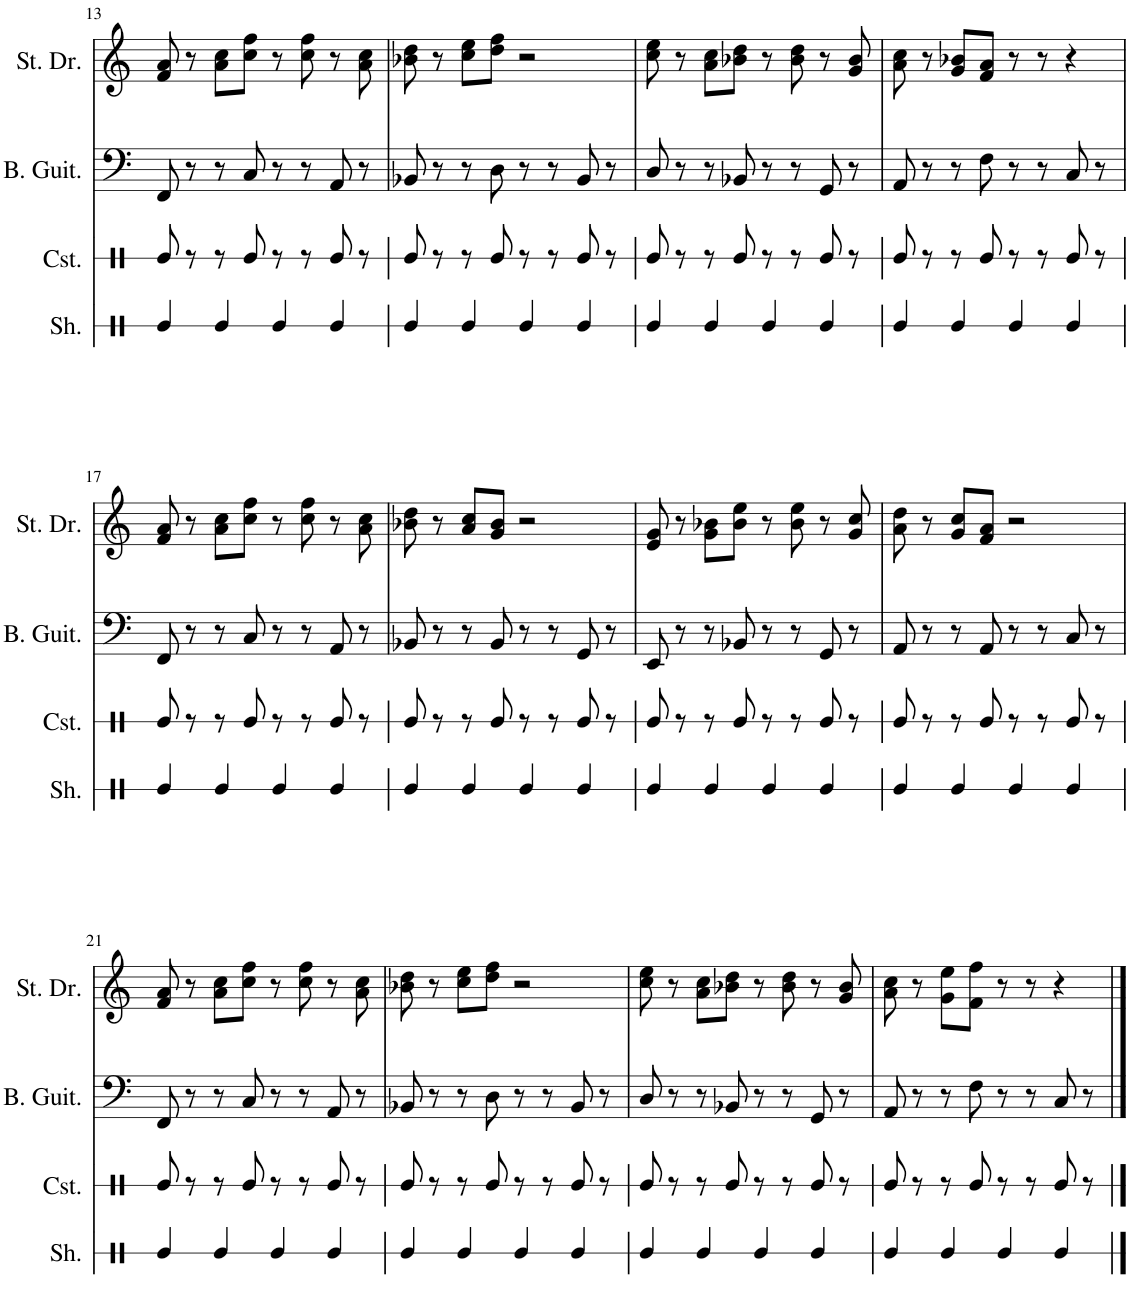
**kern	**kern	**kern	**kern
*part4	*part3	*part2	*part1
*staff4	*staff3	*staff2	*staff1
*I"Shaker	*I"Castanets	*I"Bass Guitar	*I"Steel Drums
*I'Sh.	*I'Cst.	*I'B. Guit.	*I'St. Dr.
!!LO:PB:g=z
*clefX	*clefX	*clefF4	*clefG2
*	*	*Trd7c12	*
*k[]	*k[]	*k[]	*k[]
*M4/4	*M4/4	*M4/4	*M4/4
=13	=13	=13	=13
4Re/	8Re/	8FF/	8f/ 8a/
.	8r	8r	8r
4Re/	8r	8r	8a\ 8cc\L
.	8Re/	8C/	8cc\ 8ff\J
4Re/	8r	8r	8r
.	8r	8r	8cc\ 8ff\
4Re/	8Re/	8AA/	8r
.	8r	8r	8a\ 8cc\
=14	=14	=14	=14
4Re/	8Re/	8BB-X/	8b-X\ 8dd\
.	8r	8r	8r
4Re/	8r	8r	8cc\ 8ee\L
.	8Re/	8D\	8dd\ 8ff\J
4Re/	8r	8r	2r
.	8r	8r	.
4Re/	8Re/	8BB-/	.
.	8r	8r	.
=15	=15	=15	=15
4Re/	8Re/	8C/	8cc\ 8ee\
.	8r	8r	8r
4Re/	8r	8r	8a\ 8cc\L
.	8Re/	8BB-X/	8b-X\ 8dd\J
4Re/	8r	8r	8r
.	8r	8r	8b-\ 8dd\
4Re/	8Re/	8GG/	8r
.	8r	8r	8g/ 8b-/
=16	=16	=16	=16
4Re/	8Re/	8AA/	8a\ 8cc\
.	8r	8r	8r
4Re/	8r	8r	8g/ 8b-X/L
.	8Re/	8F\	8f/ 8a/J
4Re/	8r	8r	8r
.	8r	8r	8r
4Re/	8Re/	8C/	4r
.	8r	8r	.
!!LO:LB:g=z
=17	=17	=17	=17
4Re/	8Re/	8FF/	8f/ 8a/
.	8r	8r	8r
4Re/	8r	8r	8a\ 8cc\L
.	8Re/	8C/	8cc\ 8ff\J
4Re/	8r	8r	8r
.	8r	8r	8cc\ 8ff\
4Re/	8Re/	8AA/	8r
.	8r	8r	8a\ 8cc\
=18	=18	=18	=18
4Re/	8Re/	8BB-X/	8b-X\ 8dd\
.	8r	8r	8r
4Re/	8r	8r	8a/ 8cc/L
.	8Re/	8BB-/	8g/ 8b-/J
4Re/	8r	8r	2r
.	8r	8r	.
4Re/	8Re/	8GG/	.
.	8r	8r	.
=19	=19	=19	=19
4Re/	8Re/	8EE/	8e/ 8g/
.	8r	8r	8r
4Re/	8r	8r	8g\ 8b-X\L
.	8Re/	8BB-X/	8b-\ 8ee\J
4Re/	8r	8r	8r
.	8r	8r	8b-\ 8ee\
4Re/	8Re/	8GG/	8r
.	8r	8r	8g/ 8cc/
=20	=20	=20	=20
4Re/	8Re/	8AA/	8a\ 8dd\
.	8r	8r	8r
4Re/	8r	8r	8g/ 8cc/L
.	8Re/	8AA/	8f/ 8a/J
4Re/	8r	8r	2r
.	8r	8r	.
4Re/	8Re/	8C/	.
.	8r	8r	.
!!LO:LB:g=z
=21	=21	=21	=21
4Re/	8Re/	8FF/	8f/ 8a/
.	8r	8r	8r
4Re/	8r	8r	8a\ 8cc\L
.	8Re/	8C/	8cc\ 8ff\J
4Re/	8r	8r	8r
.	8r	8r	8cc\ 8ff\
4Re/	8Re/	8AA/	8r
.	8r	8r	8a\ 8cc\
=22	=22	=22	=22
4Re/	8Re/	8BB-X/	8b-X\ 8dd\
.	8r	8r	8r
4Re/	8r	8r	8cc\ 8ee\L
.	8Re/	8D\	8dd\ 8ff\J
4Re/	8r	8r	2r
.	8r	8r	.
4Re/	8Re/	8BB-/	.
.	8r	8r	.
=23	=23	=23	=23
4Re/	8Re/	8C/	8cc\ 8ee\
.	8r	8r	8r
4Re/	8r	8r	8a\ 8cc\L
.	8Re/	8BB-X/	8b-X\ 8dd\J
4Re/	8r	8r	8r
.	8r	8r	8b-\ 8dd\
4Re/	8Re/	8GG/	8r
.	8r	8r	8g/ 8b-/
=24	=24	=24	=24
4Re/	8Re/	8AA/	8a\ 8cc\
.	8r	8r	8r
4Re/	8r	8r	8g\ 8ee\L
.	8Re/	8F\	8f\ 8ff\J
4Re/	8r	8r	8r
.	8r	8r	8r
4Re/	8Re/	8C/	4r
.	8r	8r	.
==	==	==	==
*-	*-	*-	*-
